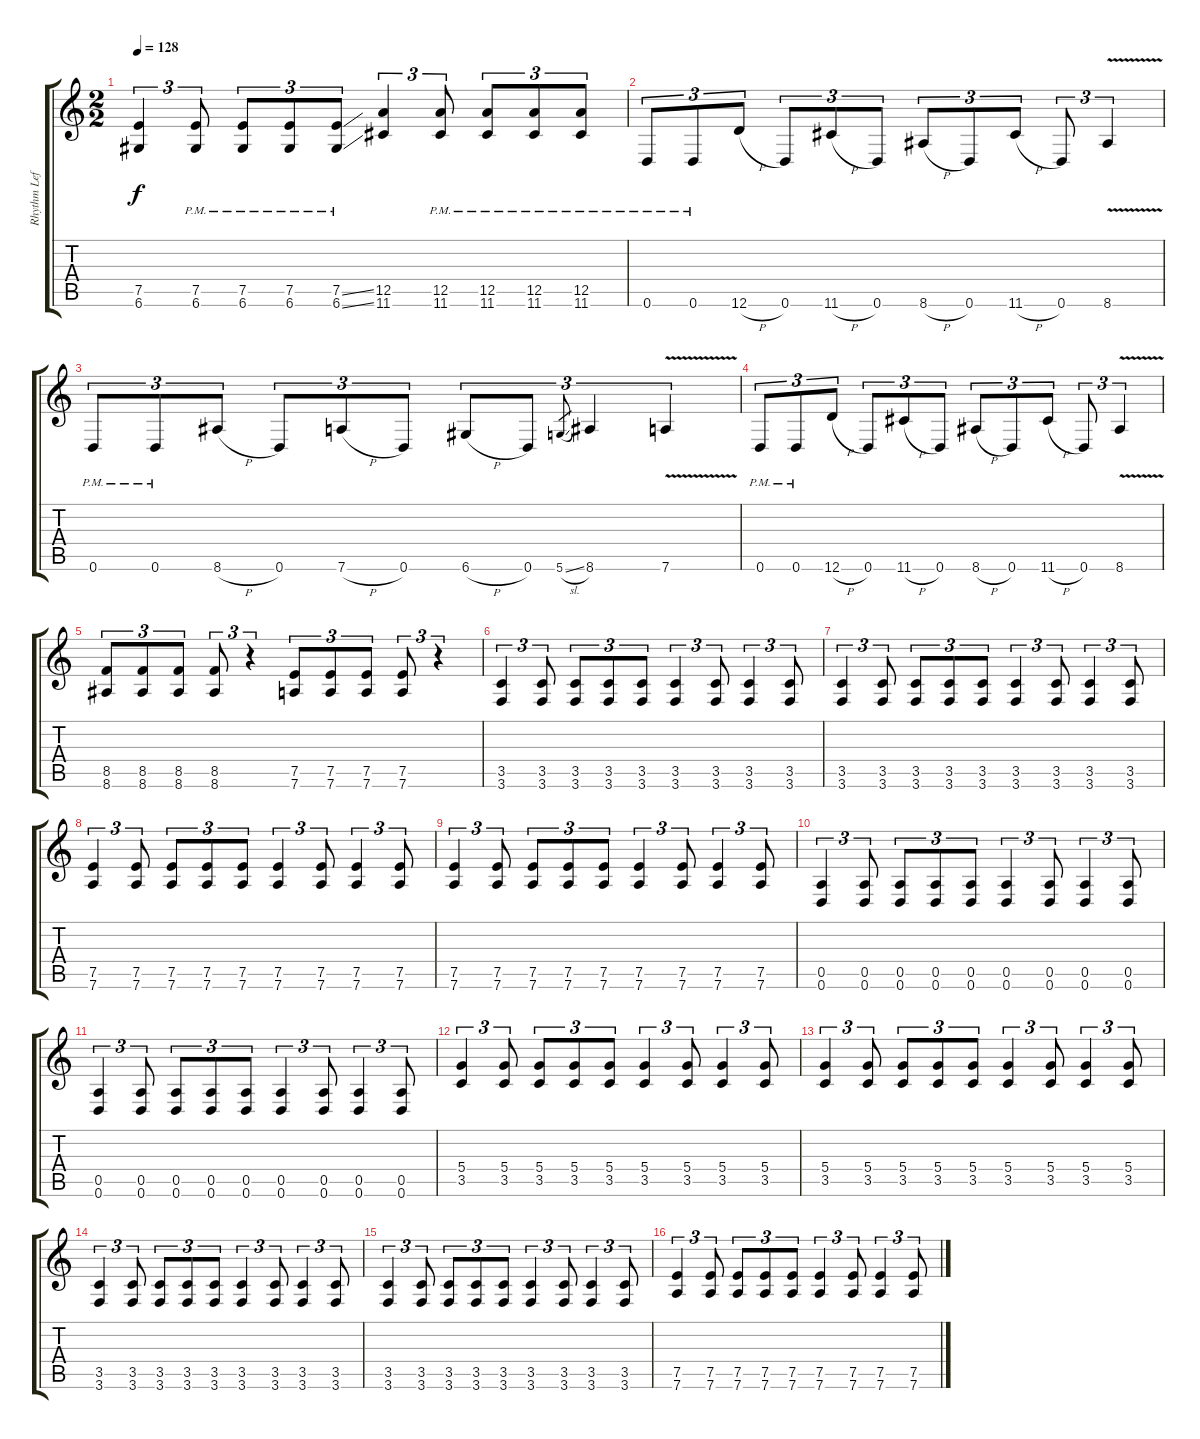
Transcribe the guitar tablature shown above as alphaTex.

\track ("Rhythm Left" "Rhythm Lef") {instrument overdrivenguitar}
\staff {score tabs}
\tuning (E4 B3 G3 D3 A2 D2) {hide}
\ts (2 2)
\tempo 128
\clef g2
\ks c
(7.5 6.6).4{tu (3 2) dy f} (7.5{pm} 6.6{pm}).8{tu (3 2)} (7.5{pm} 6.6{pm}).8{tu (3 2)} (7.5{pm} 6.6{pm}).8{tu (3 2)} (7.5{ss pm} 6.6{ss pm}).8{tu (3 2)} (12.5 11.6).4{tu (3 2)} (12.5{pm} 11.6{pm}).8{tu (3 2)} (12.5{pm} 11.6{pm}).8{tu (3 2)} (12.5{pm} 11.6{pm}).8{tu (3 2)} (12.5{pm} 11.6{pm}).8{tu (3 2)} |
0.6{pm}.8{tu (3 2)} 0.6{pm}.8{tu (3 2)} 12.6{h}.8{tu (3 2)} 0.6.8{tu (3 2)} 11.6{h}.8{tu (3 2)} 0.6.8{tu (3 2)} 8.6{h}.8{tu (3 2)} 0.6.8{tu (3 2)} 11.6{h}.8{tu (3 2)} 0.6.8{tu (3 2)} 8.6{v}.4{tu (3 2)} |
0.6{pm}.8{tu (3 2)} 0.6{pm}.8{tu (3 2)} 8.6{h}.8{tu (3 2)} 0.6.8{tu (3 2)} 7.6{h}.8{tu (3 2)} 0.6.8{tu (3 2)} 6.6{h}.8{tu (3 2)} 0.6.8{tu (3 2)} 5.6{sl}.8{gr} 8.6.4{tu (3 2)} 7.6{v}.4{tu (3 2)} |
0.6{pm}.8{tu (3 2)} 0.6{pm}.8{tu (3 2)} 12.6{h}.8{tu (3 2)} 0.6.8{tu (3 2)} 11.6{h}.8{tu (3 2)} 0.6.8{tu (3 2)} 8.6{h}.8{tu (3 2)} 0.6.8{tu (3 2)} 11.6{h}.8{tu (3 2)} 0.6.8{tu (3 2)} 8.6{v}.4{tu (3 2)} |
(8.5 8.6).8{tu (3 2)} (8.5 8.6).8{tu (3 2)} (8.5 8.6).8{tu (3 2)} (8.5 8.6).8{tu (3 2)} r.4{tu (3 2)} (7.5 7.6).8{tu (3 2)} (7.5 7.6).8{tu (3 2)} (7.5 7.6).8{tu (3 2)} (7.5 7.6).8{tu (3 2)} r.4{tu (3 2)} |
(3.5 3.6).4{tu (3 2)} (3.5 3.6).8{tu (3 2)} (3.5 3.6).8{tu (3 2)} (3.5 3.6).8{tu (3 2)} (3.5 3.6).8{tu (3 2)} (3.5 3.6).4{tu (3 2)} (3.5 3.6).8{tu (3 2)} (3.5 3.6).4{tu (3 2)} (3.5 3.6).8{tu (3 2)} |
(3.5 3.6).4{tu (3 2)} (3.5 3.6).8{tu (3 2)} (3.5 3.6).8{tu (3 2)} (3.5 3.6).8{tu (3 2)} (3.5 3.6).8{tu (3 2)} (3.5 3.6).4{tu (3 2)} (3.5 3.6).8{tu (3 2)} (3.5 3.6).4{tu (3 2)} (3.5 3.6).8{tu (3 2)} |
(7.5 7.6).4{tu (3 2)} (7.5 7.6).8{tu (3 2)} (7.5 7.6).8{tu (3 2)} (7.5 7.6).8{tu (3 2)} (7.5 7.6).8{tu (3 2)} (7.5 7.6).4{tu (3 2)} (7.5 7.6).8{tu (3 2)} (7.5 7.6).4{tu (3 2)} (7.5 7.6).8{tu (3 2)} |
(7.5 7.6).4{tu (3 2)} (7.5 7.6).8{tu (3 2)} (7.5 7.6).8{tu (3 2)} (7.5 7.6).8{tu (3 2)} (7.5 7.6).8{tu (3 2)} (7.5 7.6).4{tu (3 2)} (7.5 7.6).8{tu (3 2)} (7.5 7.6).4{tu (3 2)} (7.5 7.6).8{tu (3 2)} |
(0.5 0.6).4{tu (3 2)} (0.5 0.6).8{tu (3 2)} (0.5 0.6).8{tu (3 2)} (0.5 0.6).8{tu (3 2)} (0.5 0.6).8{tu (3 2)} (0.5 0.6).4{tu (3 2)} (0.5 0.6).8{tu (3 2)} (0.5 0.6).4{tu (3 2)} (0.5 0.6).8{tu (3 2)} |
(0.5 0.6).4{tu (3 2)} (0.5 0.6).8{tu (3 2)} (0.5 0.6).8{tu (3 2)} (0.5 0.6).8{tu (3 2)} (0.5 0.6).8{tu (3 2)} (0.5 0.6).4{tu (3 2)} (0.5 0.6).8{tu (3 2)} (0.5 0.6).4{tu (3 2)} (0.5 0.6).8{tu (3 2)} |
(5.4 3.5).4{tu (3 2)} (5.4 3.5).8{tu (3 2)} (5.4 3.5).8{tu (3 2)} (5.4 3.5).8{tu (3 2)} (5.4 3.5).8{tu (3 2)} (5.4 3.5).4{tu (3 2)} (5.4 3.5).8{tu (3 2)} (5.4 3.5).4{tu (3 2)} (5.4 3.5).8{tu (3 2)} |
(5.4 3.5).4{tu (3 2)} (5.4 3.5).8{tu (3 2)} (5.4 3.5).8{tu (3 2)} (5.4 3.5).8{tu (3 2)} (5.4 3.5).8{tu (3 2)} (5.4 3.5).4{tu (3 2)} (5.4 3.5).8{tu (3 2)} (5.4 3.5).4{tu (3 2)} (5.4 3.5).8{tu (3 2)} |
(3.5 3.6).4{tu (3 2)} (3.5 3.6).8{tu (3 2)} (3.5 3.6).8{tu (3 2)} (3.5 3.6).8{tu (3 2)} (3.5 3.6).8{tu (3 2)} (3.5 3.6).4{tu (3 2)} (3.5 3.6).8{tu (3 2)} (3.5 3.6).4{tu (3 2)} (3.5 3.6).8{tu (3 2)} |
(3.5 3.6).4{tu (3 2)} (3.5 3.6).8{tu (3 2)} (3.5 3.6).8{tu (3 2)} (3.5 3.6).8{tu (3 2)} (3.5 3.6).8{tu (3 2)} (3.5 3.6).4{tu (3 2)} (3.5 3.6).8{tu (3 2)} (3.5 3.6).4{tu (3 2)} (3.5 3.6).8{tu (3 2)} |
(7.5 7.6).4{tu (3 2)} (7.5 7.6).8{tu (3 2)} (7.5 7.6).8{tu (3 2)} (7.5 7.6).8{tu (3 2)} (7.5 7.6).8{tu (3 2)} (7.5 7.6).4{tu (3 2)} (7.5 7.6).8{tu (3 2)} (7.5 7.6).4{tu (3 2)} (7.5 7.6).8{tu (3 2)}
